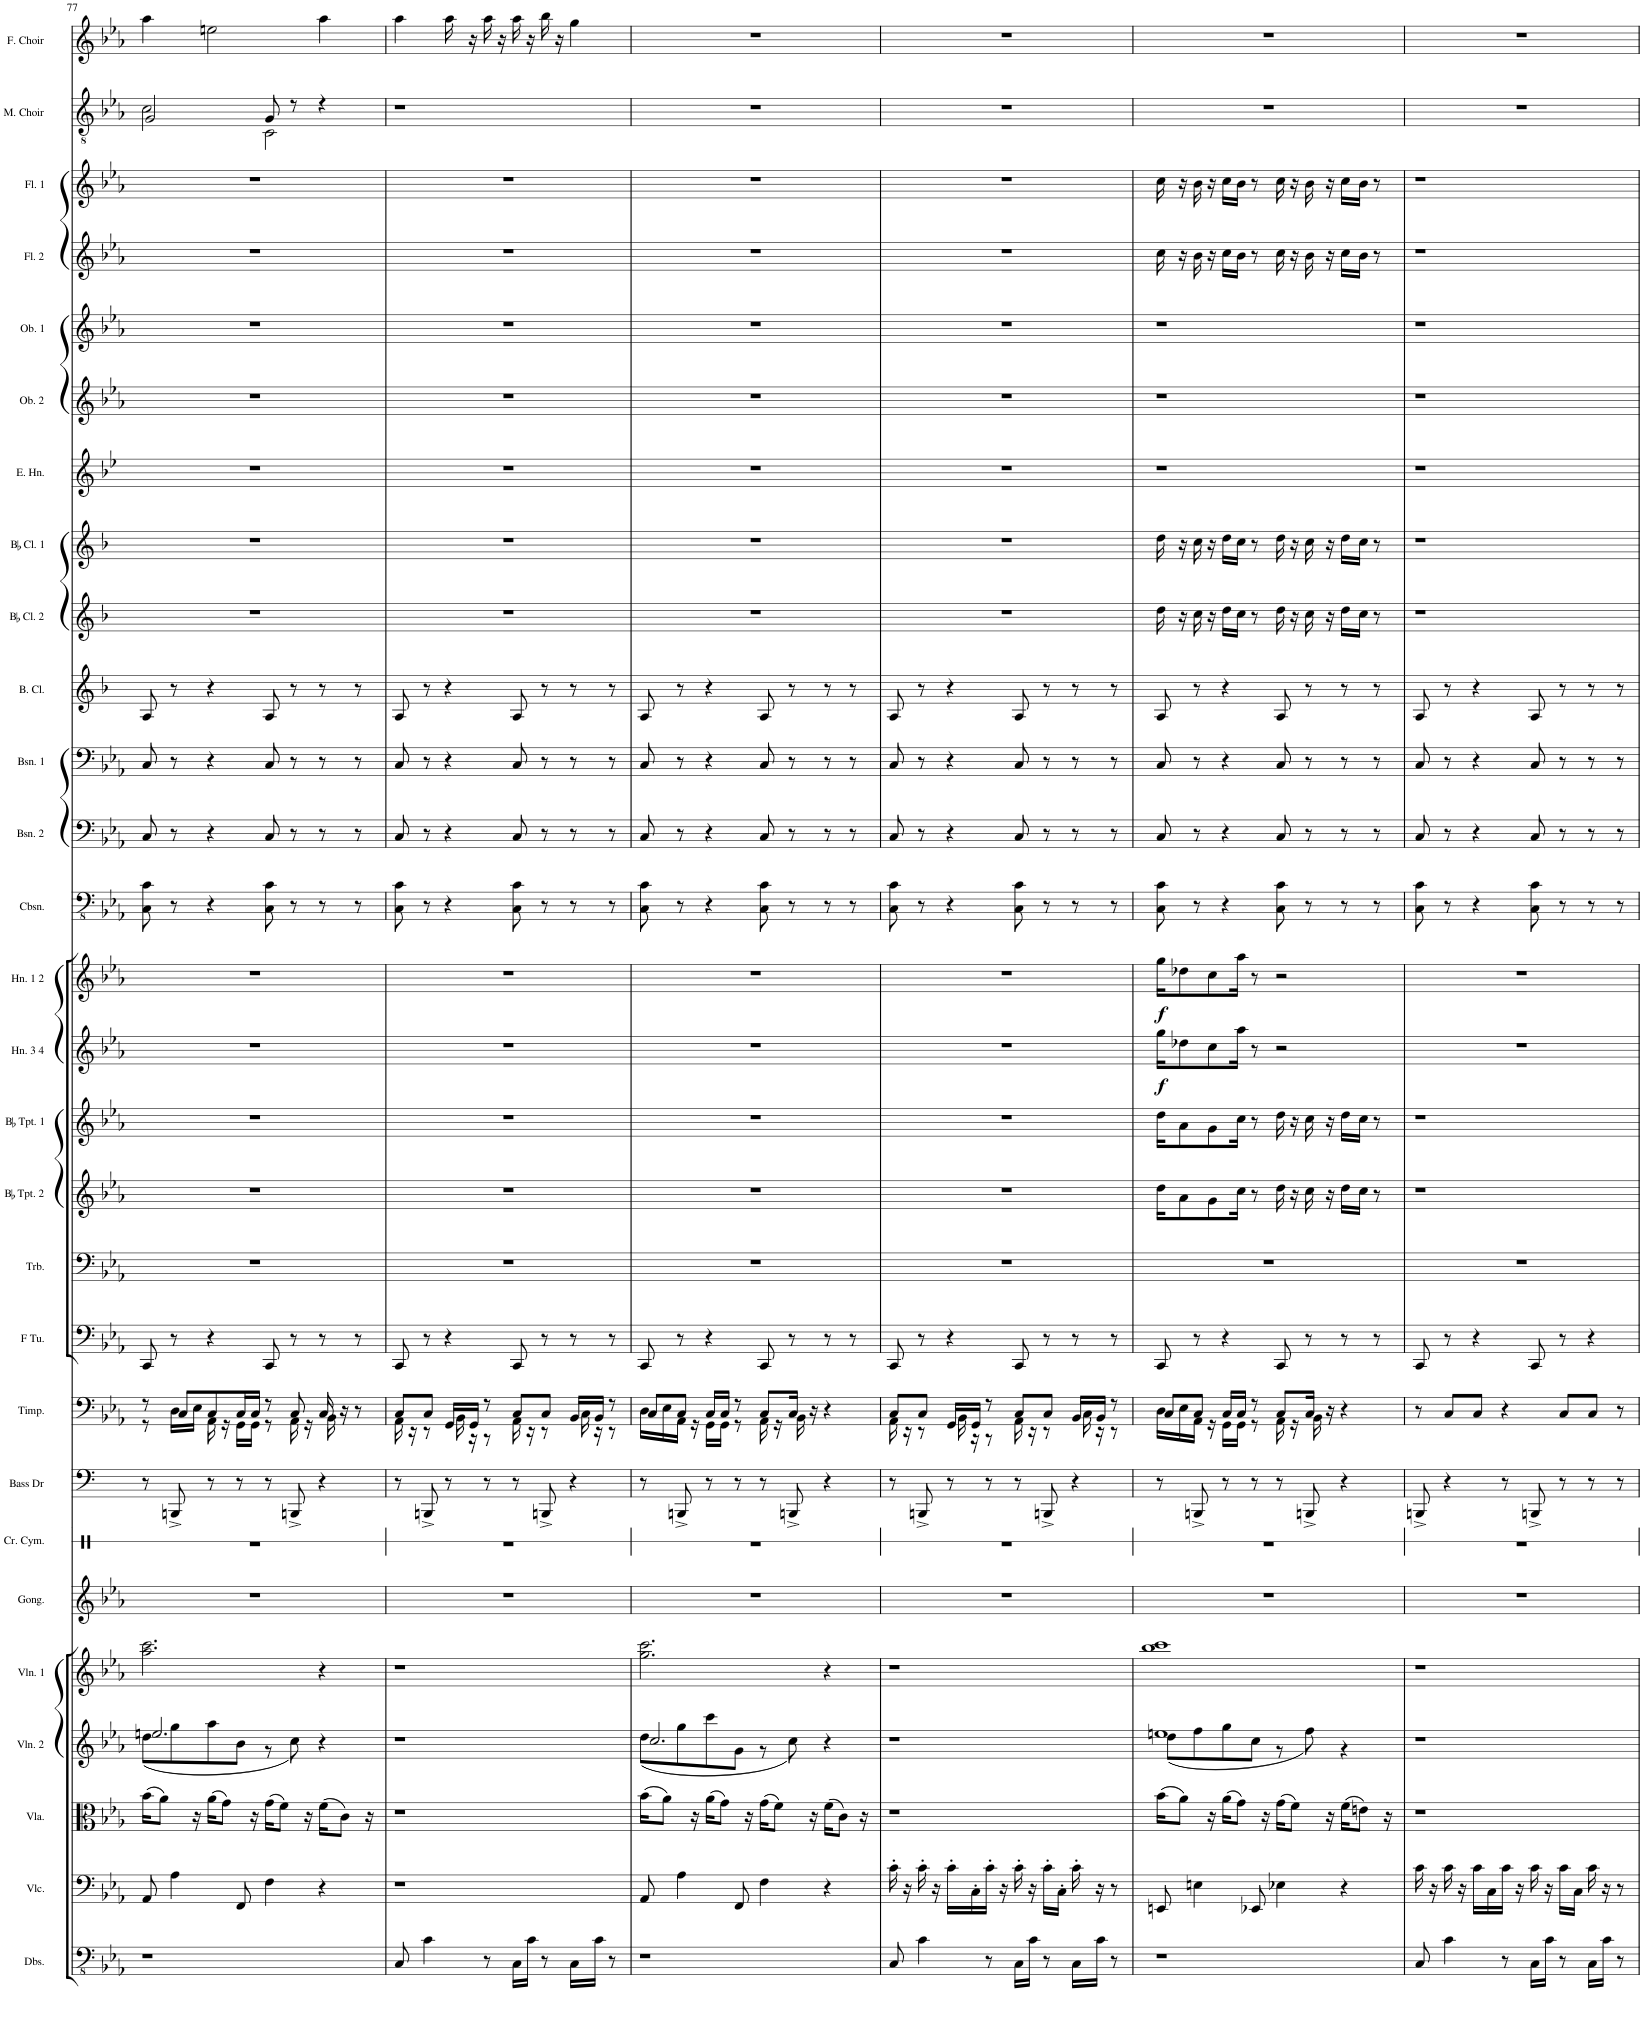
**kern	**kern	**kern	**kern	**kern	**kern	**kern	**kern	**kern	**kern	**kern	**kern	**kern	**kern	**dynam	**kern	**dynam	**kern	**kern	**kern	**kern	**kern	**kern	**kern	**kern	**kern	**kern	**kern	**kern	**kern
*part28	*part27	*part26	*part25	*part24	*part23	*part22	*part21	*part20	*part19	*part18	*part17	*part16	*part15	*part15	*part14	*part14	*part13	*part12	*part11	*part10	*part9	*part8	*part7	*part6	*part5	*part4	*part3	*part2	*part1
*staff28	*staff27	*staff26	*staff25	*staff24	*staff23	*staff22	*staff21	*staff20	*staff19	*staff18	*staff17	*staff16	*staff15	*staff15	*staff14	*staff14	*staff13	*staff12	*staff11	*staff10	*staff9	*staff8	*staff7	*staff6	*staff5	*staff4	*staff3	*staff2	*staff1
*I"Double Basses	*I"Violoncello	*I"Viola	*I"Violin 2	*I"Violin 1	*I"Gong	*I"Crash Cymbal	*I"Bass Drum	*I"Timpani	*I"Tuba	*I"Trombone	*I"BaccidentalFlat Trumpet 2	*I"BaccidentalFlat Trumpet 1	*I"Horn 3 4	*	*I"Horn 1 2	*	*I"Contrabassoon	*I"Bassoon 2	*I"Bassoon 1	*I"Bass Clarinet	*I"BaccidentalFlat Clarinet 2	*I"BaccidentalFlat Clarinet 1	*I"English Horn	*I"Oboe 2	*I"Oboe 1	*I"Flute 2	*I"Flute 1	*I"Male Choir.	*I"Female Choir.
*I'Dbs.	*I'Vlc.	*I'Vla.	*I'Vln. 2	*I'Vln. 1	*I'Gong.	*I'Cr. Cym.	*I'Bass Dr	*I'Timp.	*	*I'Trb.	*I'BaccidentalFlat Tpt. 2	*I'BaccidentalFlat Tpt. 1	*I'Hn. 3 4	*	*I'Hn. 1 2	*	*I'Cbsn.	*I'Bsn. 2	*I'Bsn. 1	*I'B. Cl.	*I'BaccidentalFlat Cl. 2	*I'BaccidentalFlat Cl. 1	*I'E. Hn.	*I'Ob. 2	*I'Ob. 1	*I'Fl. 2	*I'Fl. 1	*I'M. Choir	*I'F. Choir
!!LO:PB:g=z
*clefFv4	*clefF4	*clefC3	*clefG2	*clefG2	*clefG2	*clefX	*clefF4	*clefF4	*clefF4	*clefF4	*clefG2	*clefG2	*clefG2	*	*clefG2	*	*clefFv4	*clefF4	*clefF4	*clefG2	*clefG2	*clefG2	*clefG2	*clefG2	*clefG2	*clefG2	*clefG2	*clefGv2	*clefG2
*	*	*	*	*	*	*	*	*	*	*	*Trd1c2	*Trd1c2	*Trd4c7	*	*Trd4c7	*	*Trd7c12	*	*	*Trd8c14	*Trd1c2	*Trd1c2	*Trd4c7	*	*	*	*	*	*
*k[b-e-a-]	*k[b-e-a-]	*k[b-e-a-]	*k[b-e-a-]	*k[b-e-a-]	*k[b-e-a-]	*k[]	*k[]	*k[b-e-a-]	*k[b-e-a-]	*k[b-e-a-]	*k[b-e-a-]	*k[b-e-a-]	*k[b-e-a-]	*	*k[b-e-a-]	*	*k[b-e-a-]	*k[b-e-a-]	*k[b-e-a-]	*k[b-]	*k[b-]	*k[b-]	*k[b-e-]	*k[b-e-a-]	*k[b-e-a-]	*k[b-e-a-]	*k[b-e-a-]	*k[b-e-a-]	*k[b-e-a-]
=77	=77	=77	=77	=77	=77	=77	=77	=77	=77	=77	=77	=77	=77	=77	=77	=77	=77	=77	=77	=77	=77	=77	=77	=77	=77	=77	=77	=77	=77
*	*	*	*^	*	*	*	*	*^	*	*	*	*	*	*	*	*	*	*	*	*	*	*	*	*	*	*	*	*^	*
1r	8AA-/	(16b-\KL	2.een/	(8dd\L	2.aa-\ 2.ccc\	1r	1r	8r	8r	8r	8CC/	1r	1r	1r	1r	.	1r	.	8CC\ 8C\	8C/	8C/	8A/	1r	1r	1r	1r	1r	1r	1r	2G/	2c\	4aa-\
.	.	8a-\J)	.	.	.	.	.	.	.	.	.	.	.	.	.	.	.	.	.	.	.	.	.	.	.	.	.	.	.	.	.	.
.	4A-\	.	.	8gg\	.	.	.	8BBBn^/	8C/L	16D\LL	8r	.	.	.	.	.	.	.	8r	8r	8r	8r	.	.	.	.	.	.	.	.	.	.
.	.	16r	.	.	.	.	.	.	.	16E-\JJ	.	.	.	.	.	.	.	.	.	.	.	.	.	.	.	.	.	.	.	.	.	.
.	.	(16a-\KL	.	8aa-\	.	.	.	8r	8C/	16AA-\	4r	.	.	.	.	.	.	.	4r	4r	4r	4r	.	.	.	.	.	.	.	.	.	2een\
.	.	8g\J)	.	.	.	.	.	.	.	16r	.	.	.	.	.	.	.	.	.	.	.	.	.	.	.	.	.	.	.	.	.	.
.	8FF/	.	.	8b-\J	.	.	.	8r	16C/L	16GG\LL	.	.	.	.	.	.	.	.	.	.	.	.	.	.	.	.	.	.	.	.	.	.
.	.	16r	.	.	.	.	.	.	16C/JJ	16GG\JJ	.	.	.	.	.	.	.	.	.	.	.	.	.	.	.	.	.	.	.	.	.	.
.	4F\	(16g\KL	.	8r	.	.	.	8r	8r	8r	8CC/	.	.	.	.	.	.	.	8CC\ 8C\	8C/	8C/	8A/	.	.	.	.	.	.	.	8G/	2C\	.
.	.	8f\J)	.	.	.	.	.	.	.	.	.	.	.	.	.	.	.	.	.	.	.	.	.	.	.	.	.	.	.	.	.	.
.	.	.	.	8cc\)	.	.	.	8BBBn^/	8C/	16AA-\	8r	.	.	.	.	.	.	.	8r	8r	8r	8r	.	.	.	.	.	.	.	8r	.	.
.	.	16r	.	.	.	.	.	.	.	16r	.	.	.	.	.	.	.	.	.	.	.	.	.	.	.	.	.	.	.	.	.	.
.	4r	(16f\KL	4r	4ryy	4r	.	.	4r	16C/	16BB-\	8r	.	.	.	.	.	.	.	8r	8r	8r	8r	.	.	.	.	.	.	.	4r	.	4aa-\
.	.	8c\J)	.	.	.	.	.	.	16r	8.ryy	.	.	.	.	.	.	.	.	.	.	.	.	.	.	.	.	.	.	.	.	.	.
.	.	.	.	.	.	.	.	.	8r	.	8r	.	.	.	.	.	.	.	8r	8r	8r	8r	.	.	.	.	.	.	.	.	.	.
.	.	16r	.	.	.	.	.	.	.	.	.	.	.	.	.	.	.	.	.	.	.	.	.	.	.	.	.	.	.	.	.	.
*	*	*	*v	*v	*	*	*	*	*	*	*	*	*	*	*	*	*	*	*	*	*	*	*	*	*	*	*	*	*	*v	*v	*
=78	=78	=78	=78	=78	=78	=78	=78	=78	=78	=78	=78	=78	=78	=78	=78	=78	=78	=78	=78	=78	=78	=78	=78	=78	=78	=78	=78	=78	=78	=78
8CC/	1r	1r	1r	1r	1r	1r	8r	8C/L	16AA-\	8CC/	1r	1r	1r	1r	.	1r	.	8CC\ 8C\	8C/	8C/	8A/	1r	1r	1r	1r	1r	1r	1r	1r	4aa-\
.	.	.	.	.	.	.	.	.	16r	.	.	.	.	.	.	.	.	.	.	.	.	.	.	.	.	.	.	.	.	.
4C\	.	.	.	.	.	.	8BBBn^/	8C/J	8r	8r	.	.	.	.	.	.	.	8r	8r	8r	8r	.	.	.	.	.	.	.	.	.
.	.	.	.	.	.	.	8r	16GG/LL	16BB-\	4r	.	.	.	.	.	.	.	4r	4r	4r	4r	.	.	.	.	.	.	.	.	16aa-\
.	.	.	.	.	.	.	.	16GG/JJ	16r	.	.	.	.	.	.	.	.	.	.	.	.	.	.	.	.	.	.	.	.	16r
8r	.	.	.	.	.	.	8r	8r	8r	.	.	.	.	.	.	.	.	.	.	.	.	.	.	.	.	.	.	.	.	16aa-\
.	.	.	.	.	.	.	.	.	.	.	.	.	.	.	.	.	.	.	.	.	.	.	.	.	.	.	.	.	.	16r
16CC\LL	.	.	.	.	.	.	8r	8C/L	16AA-\	8CC/	.	.	.	.	.	.	.	8CC\ 8C\	8C/	8C/	8A/	.	.	.	.	.	.	.	.	16aa-\
16C\JJ	.	.	.	.	.	.	.	.	16r	.	.	.	.	.	.	.	.	.	.	.	.	.	.	.	.	.	.	.	.	16r
8r	.	.	.	.	.	.	8BBBn^/	8C/J	8r	8r	.	.	.	.	.	.	.	8r	8r	8r	8r	.	.	.	.	.	.	.	.	16bb-\
.	.	.	.	.	.	.	.	.	.	.	.	.	.	.	.	.	.	.	.	.	.	.	.	.	.	.	.	.	.	16r
16CC\LL	.	.	.	.	.	.	4r	16BB-/LL	16C\	8r	.	.	.	.	.	.	.	8r	8r	8r	8r	.	.	.	.	.	.	.	.	4gg\
16C\JJ	.	.	.	.	.	.	.	16BB-/JJ	16r	.	.	.	.	.	.	.	.	.	.	.	.	.	.	.	.	.	.	.	.	.
8r	.	.	.	.	.	.	.	8r	8r	8r	.	.	.	.	.	.	.	8r	8r	8r	8r	.	.	.	.	.	.	.	.	.
=79	=79	=79	=79	=79	=79	=79	=79	=79	=79	=79	=79	=79	=79	=79	=79	=79	=79	=79	=79	=79	=79	=79	=79	=79	=79	=79	=79	=79	=79	=79
*	*	*	*^	*	*	*	*	*	*	*	*	*	*	*	*	*	*	*	*	*	*	*	*	*	*	*	*	*	*	*
1r	8AA-/	(16b-\KL	2.cc/	(8dd\L	2.gg\ 2.ccc\	1r	1r	8r	8C/L	16D\LL	8CC/	1r	1r	1r	1r	.	1r	.	8CC\ 8C\	8C/	8C/	8A/	1r	1r	1r	1r	1r	1r	1r	1r	1r
.	.	8a-\J)	.	.	.	.	.	.	.	16E-\	.	.	.	.	.	.	.	.	.	.	.	.	.	.	.	.	.	.	.	.	.
.	4A-\	.	.	8gg\	.	.	.	8BBBn^/	8C/J	16AA-\JJ	8r	.	.	.	.	.	.	.	8r	8r	8r	8r	.	.	.	.	.	.	.	.	.
.	.	16r	.	.	.	.	.	.	.	16r	.	.	.	.	.	.	.	.	.	.	.	.	.	.	.	.	.	.	.	.	.
.	.	(16a-\KL	.	8ccc\	.	.	.	8r	16C/LL	16GG\LL	4r	.	.	.	.	.	.	.	4r	4r	4r	4r	.	.	.	.	.	.	.	.	.
.	.	8g\J)	.	.	.	.	.	.	16C/JJ	16GG\JJ	.	.	.	.	.	.	.	.	.	.	.	.	.	.	.	.	.	.	.	.	.
.	8FF/	.	.	8g\J	.	.	.	8r	8r	8r	.	.	.	.	.	.	.	.	.	.	.	.	.	.	.	.	.	.	.	.	.
.	.	16r	.	.	.	.	.	.	.	.	.	.	.	.	.	.	.	.	.	.	.	.	.	.	.	.	.	.	.	.	.
.	4F\	(16g\KL	.	8r	.	.	.	8r	8C/L	16AA-\	8CC/	.	.	.	.	.	.	.	8CC\ 8C\	8C/	8C/	8A/	.	.	.	.	.	.	.	.	.
.	.	8f\J)	.	.	.	.	.	.	.	16r	.	.	.	.	.	.	.	.	.	.	.	.	.	.	.	.	.	.	.	.	.
.	.	.	.	8cc\)	.	.	.	8BBBn^/	16C/Jk	16BB-\	8r	.	.	.	.	.	.	.	8r	8r	8r	8r	.	.	.	.	.	.	.	.	.
.	.	16r	.	.	.	.	.	.	16r	4ryy	.	.	.	.	.	.	.	.	.	.	.	.	.	.	.	.	.	.	.	.	.
.	4r	(16f\KL	4r	4ryy	4r	.	.	4r	4r	.	8r	.	.	.	.	.	.	.	8r	8r	8r	8r	.	.	.	.	.	.	.	.	.
.	.	8c\J)	.	.	.	.	.	.	.	.	.	.	.	.	.	.	.	.	.	.	.	.	.	.	.	.	.	.	.	.	.
.	.	.	.	.	.	.	.	.	.	.	8r	.	.	.	.	.	.	.	8r	8r	8r	8r	.	.	.	.	.	.	.	.	.
.	.	16r	.	.	.	.	.	.	.	16ryy	.	.	.	.	.	.	.	.	.	.	.	.	.	.	.	.	.	.	.	.	.
*	*	*	*v	*v	*	*	*	*	*	*	*	*	*	*	*	*	*	*	*	*	*	*	*	*	*	*	*	*	*	*	*
=80	=80	=80	=80	=80	=80	=80	=80	=80	=80	=80	=80	=80	=80	=80	=80	=80	=80	=80	=80	=80	=80	=80	=80	=80	=80	=80	=80	=80	=80	=80
8CC/	16c'\	1r	1r	1r	1r	1r	8r	8C/L	16AA-\	8CC/	1r	1r	1r	1r	.	1r	.	8CC\ 8C\	8C/	8C/	8A/	1r	1r	1r	1r	1r	1r	1r	1r	1r
.	16r	.	.	.	.	.	.	.	16r	.	.	.	.	.	.	.	.	.	.	.	.	.	.	.	.	.	.	.	.	.
4C\	16c'\	.	.	.	.	.	8BBBn^/	8C/J	8r	8r	.	.	.	.	.	.	.	8r	8r	8r	8r	.	.	.	.	.	.	.	.	.
.	16r	.	.	.	.	.	.	.	.	.	.	.	.	.	.	.	.	.	.	.	.	.	.	.	.	.	.	.	.	.
.	16c'\LL	.	.	.	.	.	8r	16GG/LL	16BB-\	4r	.	.	.	.	.	.	.	4r	4r	4r	4r	.	.	.	.	.	.	.	.	.
.	16C'\	.	.	.	.	.	.	16GG/JJ	16r	.	.	.	.	.	.	.	.	.	.	.	.	.	.	.	.	.	.	.	.	.
8r	16c'\JJ	.	.	.	.	.	8r	8r	8r	.	.	.	.	.	.	.	.	.	.	.	.	.	.	.	.	.	.	.	.	.
.	16r	.	.	.	.	.	.	.	.	.	.	.	.	.	.	.	.	.	.	.	.	.	.	.	.	.	.	.	.	.
16CC\LL	16c'\	.	.	.	.	.	8r	8C/L	16AA-\	8CC/	.	.	.	.	.	.	.	8CC\ 8C\	8C/	8C/	8A/	.	.	.	.	.	.	.	.	.
16C\JJ	16r	.	.	.	.	.	.	.	16r	.	.	.	.	.	.	.	.	.	.	.	.	.	.	.	.	.	.	.	.	.
8r	16c'\LL	.	.	.	.	.	8BBBn^/	8C/J	8r	8r	.	.	.	.	.	.	.	8r	8r	8r	8r	.	.	.	.	.	.	.	.	.
.	16C'\JJ	.	.	.	.	.	.	.	.	.	.	.	.	.	.	.	.	.	.	.	.	.	.	.	.	.	.	.	.	.
16CC\LL	16c'\	.	.	.	.	.	4r	16BB-/LL	16C\	8r	.	.	.	.	.	.	.	8r	8r	8r	8r	.	.	.	.	.	.	.	.	.
16C\JJ	16r	.	.	.	.	.	.	16BB-/JJ	16r	.	.	.	.	.	.	.	.	.	.	.	.	.	.	.	.	.	.	.	.	.
8r	8r	.	.	.	.	.	.	8r	8r	8r	.	.	.	.	.	.	.	8r	8r	8r	8r	.	.	.	.	.	.	.	.	.
=81	=81	=81	=81	=81	=81	=81	=81	=81	=81	=81	=81	=81	=81	=81	=81	=81	=81	=81	=81	=81	=81	=81	=81	=81	=81	=81	=81	=81	=81	=81
*	*	*	*^	*	*	*	*	*	*	*	*	*	*	*	*	*	*	*	*	*	*	*	*	*	*	*	*	*	*	*
!	!	!	!	!	!	!	!	!	!	!	!	!	!	!	!	!LO:DY:b	!	!LO:DY:b	!	!	!	!	!	!	!	!	!	!	!	!	!
1r	8EEn/	(16b-\KL	1een	(8dd\L	1bb- 1ccc	1r	1r	8r	8C/L	16D\LL	8CC/	1r	16dd\KL	16dd\KL	16gg\KL	f	16gg\KL	f	8CC\ 8C\	8C/	8C/	8A/	16dd\	16dd\	1r	1r	1r	16cc\	16cc\	1r	1r
.	.	8a-\J)	.	.	.	.	.	.	.	16E-\	.	.	8a-\	8a-\	8dd-X\	.	8dd-X\	.	.	.	.	.	16r	16r	.	.	.	16r	16r	.	.
.	4En\	.	.	8ff\	.	.	.	8BBBn^/	8C/J	16AA-\JJ	8r	.	.	.	.	.	.	.	8r	8r	8r	8r	16cc\	16cc\	.	.	.	16b-\	16b-\	.	.
.	.	16r	.	.	.	.	.	.	.	16r	.	.	8g\	8g\	8cc\	.	8cc\	.	.	.	.	.	16r	16r	.	.	.	16r	16r	.	.
.	.	(16a-\KL	.	8gg\	.	.	.	8r	16C/LL	16GG\LL	4r	.	.	.	.	.	.	.	4r	4r	4r	4r	16dd\LL	16dd\LL	.	.	.	16cc\LL	16cc\LL	.	.
.	.	8g\J)	.	.	.	.	.	.	16C/JJ	16GG\JJ	.	.	16cc\Jk	16cc\Jk	16aa-\Jk	.	16aa-\Jk	.	.	.	.	.	16cc\JJ	16cc\JJ	.	.	.	16b-\JJ	16b-\JJ	.	.
.	8EE-X/	.	.	8cc\J	.	.	.	8r	8r	8r	.	.	8r	8r	8r	.	8r	.	.	.	.	.	8r	8r	.	.	.	8r	8r	.	.
.	.	16r	.	.	.	.	.	.	.	.	.	.	.	.	.	.	.	.	.	.	.	.	.	.	.	.	.	.	.	.	.
.	4E-X\	(16g\KL	.	8r	.	.	.	8r	8C/L	16AA-\	8CC/	.	16dd\	16dd\	2r	.	2r	.	8CC\ 8C\	8C/	8C/	8A/	16dd\	16dd\	.	.	.	16cc\	16cc\	.	.
.	.	8f\J)	.	.	.	.	.	.	.	16r	.	.	16r	16r	.	.	.	.	.	.	.	.	16r	16r	.	.	.	16r	16r	.	.
.	.	.	.	8ff\)	.	.	.	8BBBn^/	16C/Jk	16BB-\	8r	.	16cc\	16cc\	.	.	.	.	8r	8r	8r	8r	16cc\	16cc\	.	.	.	16b-\	16b-\	.	.
.	.	16r	.	.	.	.	.	.	16r	4ryy	.	.	16r	16r	.	.	.	.	.	.	.	.	16r	16r	.	.	.	16r	16r	.	.
.	4r	(16f\KL	.	4r	.	.	.	4r	4r	.	8r	.	16dd\LL	16dd\LL	.	.	.	.	8r	8r	8r	8r	16dd\LL	16dd\LL	.	.	.	16cc\LL	16cc\LL	.	.
.	.	8en\J)	.	.	.	.	.	.	.	.	.	.	16cc\JJ	16cc\JJ	.	.	.	.	.	.	.	.	16cc\JJ	16cc\JJ	.	.	.	16b-\JJ	16b-\JJ	.	.
.	.	.	.	.	.	.	.	.	.	.	8r	.	8r	8r	.	.	.	.	8r	8r	8r	8r	8r	8r	.	.	.	8r	8r	.	.
.	.	16r	.	.	.	.	.	.	.	16ryy	.	.	.	.	.	.	.	.	.	.	.	.	.	.	.	.	.	.	.	.	.
*	*	*	*v	*v	*	*	*	*	*v	*v	*	*	*	*	*	*	*	*	*	*	*	*	*	*	*	*	*	*	*	*	*
=82	=82	=82	=82	=82	=82	=82	=82	=82	=82	=82	=82	=82	=82	=82	=82	=82	=82	=82	=82	=82	=82	=82	=82	=82	=82	=82	=82	=82	=82
8CC/	16c\	1r	1r	1r	1r	1r	8BBBn^/	8r	8CC/	1r	1r	1r	1r	.	1r	.	8CC\ 8C\	8C/	8C/	8A/	1r	1r	1r	1r	1r	1r	1r	1r	1r
.	16r	.	.	.	.	.	.	.	.	.	.	.	.	.	.	.	.	.	.	.	.	.	.	.	.	.	.	.	.
4C\	16c\	.	.	.	.	.	4r	8C/L	8r	.	.	.	.	.	.	.	8r	8r	8r	8r	.	.	.	.	.	.	.	.	.
.	16r	.	.	.	.	.	.	.	.	.	.	.	.	.	.	.	.	.	.	.	.	.	.	.	.	.	.	.	.
.	16c\LL	.	.	.	.	.	.	8C/J	4r	.	.	.	.	.	.	.	4r	4r	4r	4r	.	.	.	.	.	.	.	.	.
.	16C\	.	.	.	.	.	.	.	.	.	.	.	.	.	.	.	.	.	.	.	.	.	.	.	.	.	.	.	.
8r	16c\JJ	.	.	.	.	.	8r	4r	.	.	.	.	.	.	.	.	.	.	.	.	.	.	.	.	.	.	.	.	.
.	16r	.	.	.	.	.	.	.	.	.	.	.	.	.	.	.	.	.	.	.	.	.	.	.	.	.	.	.	.
16CC\LL	16c\	.	.	.	.	.	8BBBn^/	.	8CC/	.	.	.	.	.	.	.	8CC\ 8C\	8C/	8C/	8A/	.	.	.	.	.	.	.	.	.
16C\JJ	16r	.	.	.	.	.	.	.	.	.	.	.	.	.	.	.	.	.	.	.	.	.	.	.	.	.	.	.	.
8r	16c\LL	.	.	.	.	.	8r	8C/L	8r	.	.	.	.	.	.	.	8r	8r	8r	8r	.	.	.	.	.	.	.	.	.
.	16C\JJ	.	.	.	.	.	.	.	.	.	.	.	.	.	.	.	.	.	.	.	.	.	.	.	.	.	.	.	.
16CC\LL	16c\	.	.	.	.	.	8r	8C/J	4r	.	.	.	.	.	.	.	8r	8r	8r	8r	.	.	.	.	.	.	.	.	.
16C\JJ	16r	.	.	.	.	.	.	.	.	.	.	.	.	.	.	.	.	.	.	.	.	.	.	.	.	.	.	.	.
8r	8r	.	.	.	.	.	8r	8r	.	.	.	.	.	.	.	.	8r	8r	8r	8r	.	.	.	.	.	.	.	.	.
=	=	=	=	=	=	=	=	=	=	=	=	=	=	=	=	=	=	=	=	=	=	=	=	=	=	=	=	=	=
*-	*-	*-	*-	*-	*-	*-	*-	*-	*-	*-	*-	*-	*-	*-	*-	*-	*-	*-	*-	*-	*-	*-	*-	*-	*-	*-	*-	*-	*-
